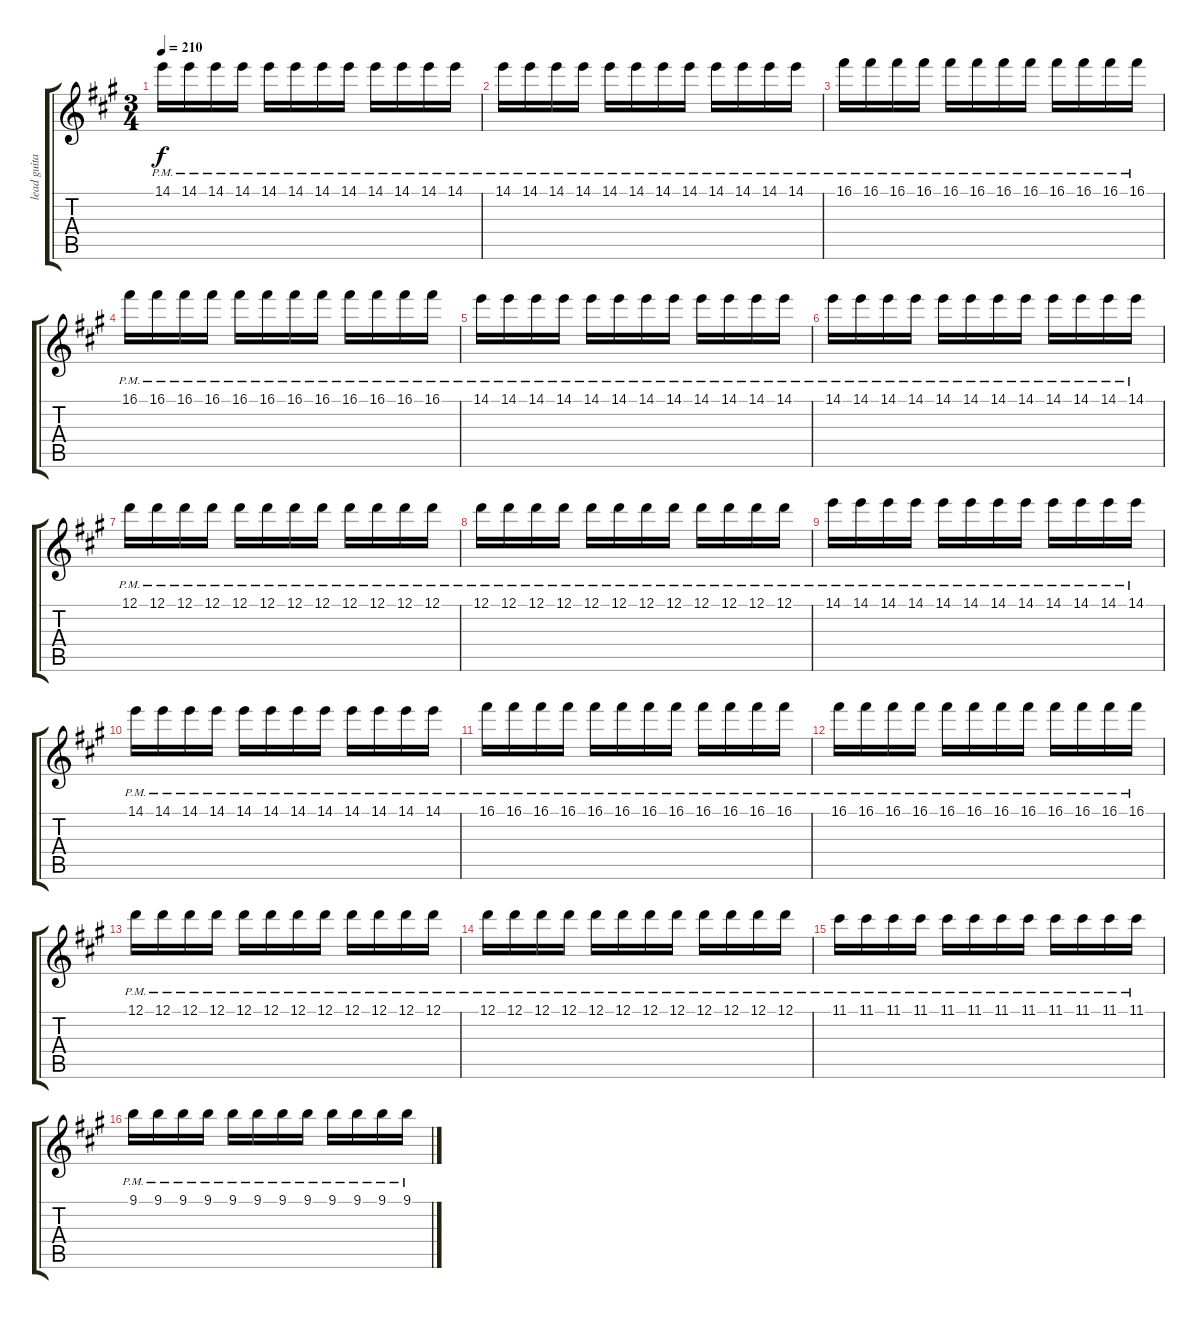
\track ("lead guitar 2" "lead guita") {instrument distortionguitar}
\staff {score tabs}
\tuning (D4 A3 F3 C3 G2 C2) {hide}
\ts (3 4)
\tempo 210
\clef g2
\ks a
14.1{pm}.16{dy f} 14.1{pm}.16 14.1{pm}.16 14.1{pm}.16 14.1{pm}.16 14.1{pm}.16 14.1{pm}.16 14.1{pm}.16 14.1{pm}.16 14.1{pm}.16 14.1{pm}.16 14.1{pm}.16 |
14.1{pm}.16 14.1{pm}.16 14.1{pm}.16 14.1{pm}.16 14.1{pm}.16 14.1{pm}.16 14.1{pm}.16 14.1{pm}.16 14.1{pm}.16 14.1{pm}.16 14.1{pm}.16 14.1{pm}.16 |
16.1{pm}.16 16.1{pm}.16 16.1{pm}.16 16.1{pm}.16 16.1{pm}.16 16.1{pm}.16 16.1{pm}.16 16.1{pm}.16 16.1{pm}.16 16.1{pm}.16 16.1{pm}.16 16.1{pm}.16 |
16.1{pm}.16 16.1{pm}.16 16.1{pm}.16 16.1{pm}.16 16.1{pm}.16 16.1{pm}.16 16.1{pm}.16 16.1{pm}.16 16.1{pm}.16 16.1{pm}.16 16.1{pm}.16 16.1{pm}.16 |
14.1{pm}.16 14.1{pm}.16 14.1{pm}.16 14.1{pm}.16 14.1{pm}.16 14.1{pm}.16 14.1{pm}.16 14.1{pm}.16 14.1{pm}.16 14.1{pm}.16 14.1{pm}.16 14.1{pm}.16 |
14.1{pm}.16 14.1{pm}.16 14.1{pm}.16 14.1{pm}.16 14.1{pm}.16 14.1{pm}.16 14.1{pm}.16 14.1{pm}.16 14.1{pm}.16 14.1{pm}.16 14.1{pm}.16 14.1{pm}.16 |
12.1{pm}.16 12.1{pm}.16 12.1{pm}.16 12.1{pm}.16 12.1{pm}.16 12.1{pm}.16 12.1{pm}.16 12.1{pm}.16 12.1{pm}.16 12.1{pm}.16 12.1{pm}.16 12.1{pm}.16 |
12.1{pm}.16 12.1{pm}.16 12.1{pm}.16 12.1{pm}.16 12.1{pm}.16 12.1{pm}.16 12.1{pm}.16 12.1{pm}.16 12.1{pm}.16 12.1{pm}.16 12.1{pm}.16 12.1{pm}.16 |
14.1{pm}.16 14.1{pm}.16 14.1{pm}.16 14.1{pm}.16 14.1{pm}.16 14.1{pm}.16 14.1{pm}.16 14.1{pm}.16 14.1{pm}.16 14.1{pm}.16 14.1{pm}.16 14.1{pm}.16 |
14.1{pm}.16 14.1{pm}.16 14.1{pm}.16 14.1{pm}.16 14.1{pm}.16 14.1{pm}.16 14.1{pm}.16 14.1{pm}.16 14.1{pm}.16 14.1{pm}.16 14.1{pm}.16 14.1{pm}.16 |
16.1{pm}.16 16.1{pm}.16 16.1{pm}.16 16.1{pm}.16 16.1{pm}.16 16.1{pm}.16 16.1{pm}.16 16.1{pm}.16 16.1{pm}.16 16.1{pm}.16 16.1{pm}.16 16.1{pm}.16 |
16.1{pm}.16 16.1{pm}.16 16.1{pm}.16 16.1{pm}.16 16.1{pm}.16 16.1{pm}.16 16.1{pm}.16 16.1{pm}.16 16.1{pm}.16 16.1{pm}.16 16.1{pm}.16 16.1{pm}.16 |
12.1{pm}.16 12.1{pm}.16 12.1{pm}.16 12.1{pm}.16 12.1{pm}.16 12.1{pm}.16 12.1{pm}.16 12.1{pm}.16 12.1{pm}.16 12.1{pm}.16 12.1{pm}.16 12.1{pm}.16 |
12.1{pm}.16 12.1{pm}.16 12.1{pm}.16 12.1{pm}.16 12.1{pm}.16 12.1{pm}.16 12.1{pm}.16 12.1{pm}.16 12.1{pm}.16 12.1{pm}.16 12.1{pm}.16 12.1{pm}.16 |
11.1{pm}.16 11.1{pm}.16 11.1{pm}.16 11.1{pm}.16 11.1{pm}.16 11.1{pm}.16 11.1{pm}.16 11.1{pm}.16 11.1{pm}.16 11.1{pm}.16 11.1{pm}.16 11.1{pm}.16 |
9.1{pm}.16 9.1{pm}.16 9.1{pm}.16 9.1{pm}.16 9.1{pm}.16 9.1{pm}.16 9.1{pm}.16 9.1{pm}.16 9.1{pm}.16 9.1{pm}.16 9.1{pm}.16 9.1{pm}.16
